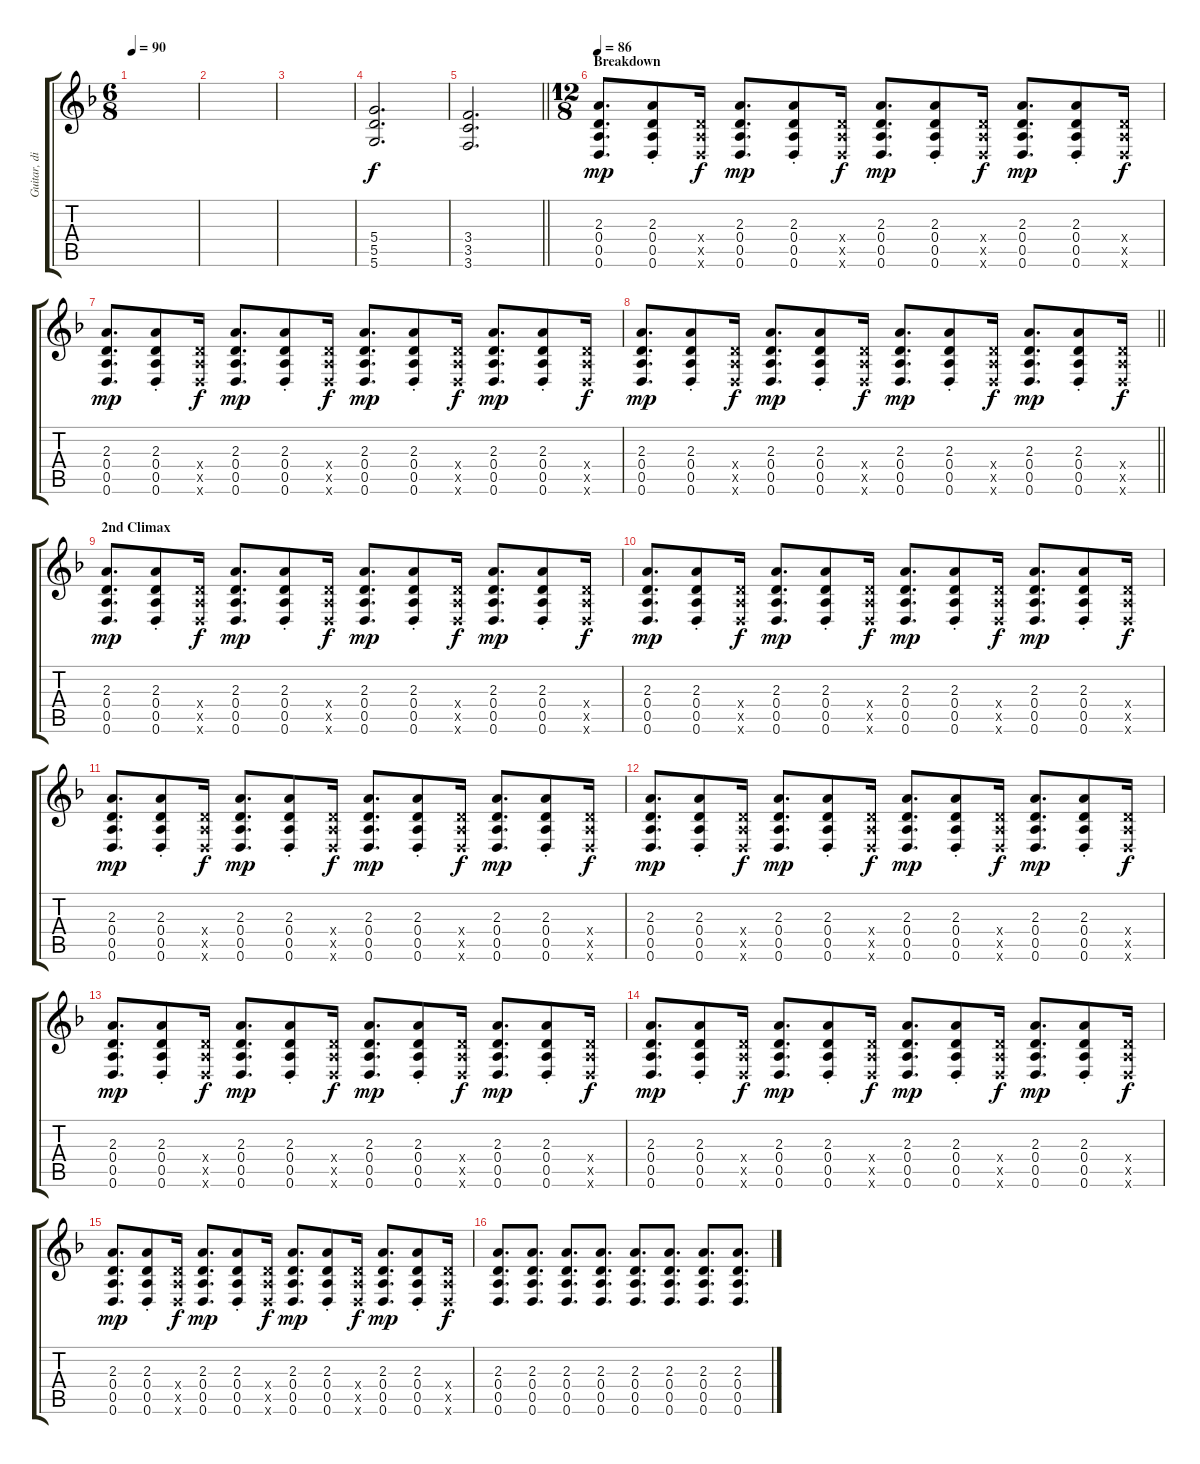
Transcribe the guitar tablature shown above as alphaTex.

\track ("Guitar, distortion" "Guitar, di") {instrument distortionguitar}
\staff {score tabs}
\tuning (E4 B3 G3 D3 A2 D2) {hide}
\ts (6 8)
\tempo 90
\clef g2
\ks dminor
|
|
|
(5.4 5.5 5.6).2{d instrument distortionguitar} |
\barLineRight lightlight
(3.4 3.5 3.6).2{d} |
\ts (12 8)
\section ("" "Breakdown")
\tempo 86
(2.3 0.4 0.5 0.6).8{d dy mp} (2.3{st} 0.4{st} 0.5{st} 0.6{st}).8 (0.4{x} 0.5{x} 0.6{x}).16{dy f} (2.3 0.4 0.5 0.6).8{d dy mp} (2.3{st} 0.4{st} 0.5{st} 0.6{st}).8 (0.4{x} 0.5{x} 0.6{x}).16{dy f} (2.3 0.4 0.5 0.6).8{d dy mp} (2.3{st} 0.4{st} 0.5{st} 0.6{st}).8 (0.4{x} 0.5{x} 0.6{x}).16{dy f} (2.3 0.4 0.5 0.6).8{d dy mp} (2.3{st} 0.4{st} 0.5{st} 0.6{st}).8 (0.4{x} 0.5{x} 0.6{x}).16{dy f} |
(2.3 0.4 0.5 0.6).8{d dy mp} (2.3{st} 0.4{st} 0.5{st} 0.6{st}).8 (0.4{x} 0.5{x} 0.6{x}).16{dy f} (2.3 0.4 0.5 0.6).8{d dy mp} (2.3{st} 0.4{st} 0.5{st} 0.6{st}).8 (0.4{x} 0.5{x} 0.6{x}).16{dy f} (2.3 0.4 0.5 0.6).8{d dy mp} (2.3{st} 0.4{st} 0.5{st} 0.6{st}).8 (0.4{x} 0.5{x} 0.6{x}).16{dy f} (2.3 0.4 0.5 0.6).8{d dy mp} (2.3{st} 0.4{st} 0.5{st} 0.6{st}).8 (0.4{x} 0.5{x} 0.6{x}).16{dy f} |
\barLineRight lightlight
(2.3 0.4 0.5 0.6).8{d dy mp} (2.3{st} 0.4{st} 0.5{st} 0.6{st}).8 (0.4{x} 0.5{x} 0.6{x}).16{dy f} (2.3 0.4 0.5 0.6).8{d dy mp} (2.3{st} 0.4{st} 0.5{st} 0.6{st}).8 (0.4{x} 0.5{x} 0.6{x}).16{dy f} (2.3 0.4 0.5 0.6).8{d dy mp} (2.3{st} 0.4{st} 0.5{st} 0.6{st}).8 (0.4{x} 0.5{x} 0.6{x}).16{dy f} (2.3 0.4 0.5 0.6).8{d dy mp} (2.3{st} 0.4{st} 0.5{st} 0.6{st}).8 (0.4{x} 0.5{x} 0.6{x}).16{dy f} |
\section ("" "2nd Climax")
(2.3 0.4 0.5 0.6).8{d dy mp} (2.3{st} 0.4{st} 0.5{st} 0.6{st}).8 (0.4{x} 0.5{x} 0.6{x}).16{dy f} (2.3 0.4 0.5 0.6).8{d dy mp} (2.3{st} 0.4{st} 0.5{st} 0.6{st}).8 (0.4{x} 0.5{x} 0.6{x}).16{dy f} (2.3 0.4 0.5 0.6).8{d dy mp} (2.3{st} 0.4{st} 0.5{st} 0.6{st}).8 (0.4{x} 0.5{x} 0.6{x}).16{dy f} (2.3 0.4 0.5 0.6).8{d dy mp} (2.3{st} 0.4{st} 0.5{st} 0.6{st}).8 (0.4{x} 0.5{x} 0.6{x}).16{dy f} |
(2.3 0.4 0.5 0.6).8{d dy mp} (2.3{st} 0.4{st} 0.5{st} 0.6{st}).8 (0.4{x} 0.5{x} 0.6{x}).16{dy f} (2.3 0.4 0.5 0.6).8{d dy mp} (2.3{st} 0.4{st} 0.5{st} 0.6{st}).8 (0.4{x} 0.5{x} 0.6{x}).16{dy f} (2.3 0.4 0.5 0.6).8{d dy mp} (2.3{st} 0.4{st} 0.5{st} 0.6{st}).8 (0.4{x} 0.5{x} 0.6{x}).16{dy f} (2.3 0.4 0.5 0.6).8{d dy mp} (2.3{st} 0.4{st} 0.5{st} 0.6{st}).8 (0.4{x} 0.5{x} 0.6{x}).16{dy f} |
(2.3 0.4 0.5 0.6).8{d dy mp} (2.3{st} 0.4{st} 0.5{st} 0.6{st}).8 (0.4{x} 0.5{x} 0.6{x}).16{dy f} (2.3 0.4 0.5 0.6).8{d dy mp} (2.3{st} 0.4{st} 0.5{st} 0.6{st}).8 (0.4{x} 0.5{x} 0.6{x}).16{dy f} (2.3 0.4 0.5 0.6).8{d dy mp} (2.3{st} 0.4{st} 0.5{st} 0.6{st}).8 (0.4{x} 0.5{x} 0.6{x}).16{dy f} (2.3 0.4 0.5 0.6).8{d dy mp} (2.3{st} 0.4{st} 0.5{st} 0.6{st}).8 (0.4{x} 0.5{x} 0.6{x}).16{dy f} |
(2.3 0.4 0.5 0.6).8{d dy mp} (2.3{st} 0.4{st} 0.5{st} 0.6{st}).8 (0.4{x} 0.5{x} 0.6{x}).16{dy f} (2.3 0.4 0.5 0.6).8{d dy mp} (2.3{st} 0.4{st} 0.5{st} 0.6{st}).8 (0.4{x} 0.5{x} 0.6{x}).16{dy f} (2.3 0.4 0.5 0.6).8{d dy mp} (2.3{st} 0.4{st} 0.5{st} 0.6{st}).8 (0.4{x} 0.5{x} 0.6{x}).16{dy f} (2.3 0.4 0.5 0.6).8{d dy mp} (2.3{st} 0.4{st} 0.5{st} 0.6{st}).8 (0.4{x} 0.5{x} 0.6{x}).16{dy f} |
(2.3 0.4 0.5 0.6).8{d dy mp} (2.3{st} 0.4{st} 0.5{st} 0.6{st}).8 (0.4{x} 0.5{x} 0.6{x}).16{dy f} (2.3 0.4 0.5 0.6).8{d dy mp} (2.3{st} 0.4{st} 0.5{st} 0.6{st}).8 (0.4{x} 0.5{x} 0.6{x}).16{dy f} (2.3 0.4 0.5 0.6).8{d dy mp} (2.3{st} 0.4{st} 0.5{st} 0.6{st}).8 (0.4{x} 0.5{x} 0.6{x}).16{dy f} (2.3 0.4 0.5 0.6).8{d dy mp} (2.3{st} 0.4{st} 0.5{st} 0.6{st}).8 (0.4{x} 0.5{x} 0.6{x}).16{dy f} |
(2.3 0.4 0.5 0.6).8{d dy mp} (2.3{st} 0.4{st} 0.5{st} 0.6{st}).8 (0.4{x} 0.5{x} 0.6{x}).16{dy f} (2.3 0.4 0.5 0.6).8{d dy mp} (2.3{st} 0.4{st} 0.5{st} 0.6{st}).8 (0.4{x} 0.5{x} 0.6{x}).16{dy f} (2.3 0.4 0.5 0.6).8{d dy mp} (2.3{st} 0.4{st} 0.5{st} 0.6{st}).8 (0.4{x} 0.5{x} 0.6{x}).16{dy f} (2.3 0.4 0.5 0.6).8{d dy mp} (2.3{st} 0.4{st} 0.5{st} 0.6{st}).8 (0.4{x} 0.5{x} 0.6{x}).16{dy f} |
(2.3 0.4 0.5 0.6).8{d dy mp} (2.3{st} 0.4{st} 0.5{st} 0.6{st}).8 (0.4{x} 0.5{x} 0.6{x}).16{dy f} (2.3 0.4 0.5 0.6).8{d dy mp} (2.3{st} 0.4{st} 0.5{st} 0.6{st}).8 (0.4{x} 0.5{x} 0.6{x}).16{dy f} (2.3 0.4 0.5 0.6).8{d dy mp} (2.3{st} 0.4{st} 0.5{st} 0.6{st}).8 (0.4{x} 0.5{x} 0.6{x}).16{dy f} (2.3 0.4 0.5 0.6).8{d dy mp} (2.3{st} 0.4{st} 0.5{st} 0.6{st}).8 (0.4{x} 0.5{x} 0.6{x}).16{dy f} |
(2.3 0.4 0.5 0.6).8{d} (2.3 0.4 0.5 0.6).8{d} (2.3 0.4 0.5 0.6).8{d} (2.3 0.4 0.5 0.6).8{d} (2.3 0.4 0.5 0.6).8{d} (2.3 0.4 0.5 0.6).8{d} (2.3 0.4 0.5 0.6).8{d} (2.3 0.4 0.5 0.6).8{d}
